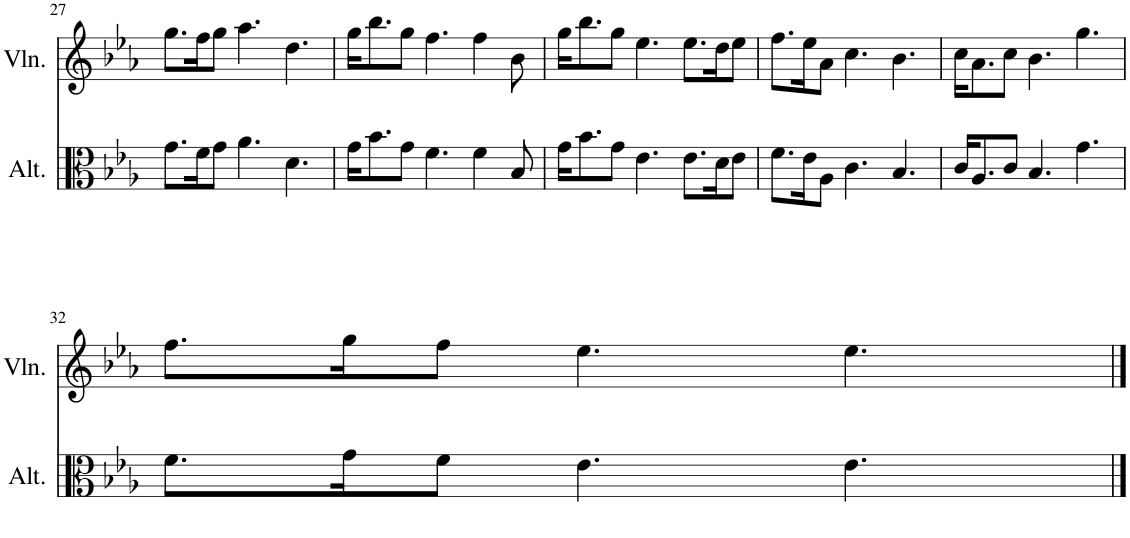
**kern	**kern
*part2	*part1
*staff2	*staff1
*I"Alto	*I"Violon
*I'Alt.	*I'Vln.
!!LO:PB:g=z
*clefC3	*clefG2
*k[b-e-a-]	*k[b-e-a-]
*M9/8	*M9/8
=27	=27
8.g\L	8.gg\L
16f\K	16ff\K
8g\J	8gg\J
4.a-\	4.aa-\
4.d\	4.dd\
=28	=28
16g\KL	16gg\KL
8.b-\	8.bb-\
8g\J	8gg\J
4.f\	4.ff\
4f\	4ff\
8B-/	8b-\
=29	=29
16g\KL	16gg\KL
8.b-\	8.bb-\
8g\J	8gg\J
4.e-\	4.ee-\
8.e-\L	8.ee-\L
16d\K	16dd\K
8e-\J	8ee-\J
=30	=30
8.f\L	8.ff\L
16e-\K	16ee-\K
8A-\J	8a-\J
4.c\	4.cc\
4.B-/	4.b-\
=31	=31
16c/KL	16cc\KL
8.A-/	8.a-\
8c/J	8cc\J
4.B-/	4.b-\
4.g\	4.gg\
!!LO:LB:g=z
=32	=32
8.f\L	8.ff\L
16g\K	16gg\K
8f\J	8ff\J
4.e-\	4.ee-\
4.e-\	4.ee-\
==	==
*-	*-
